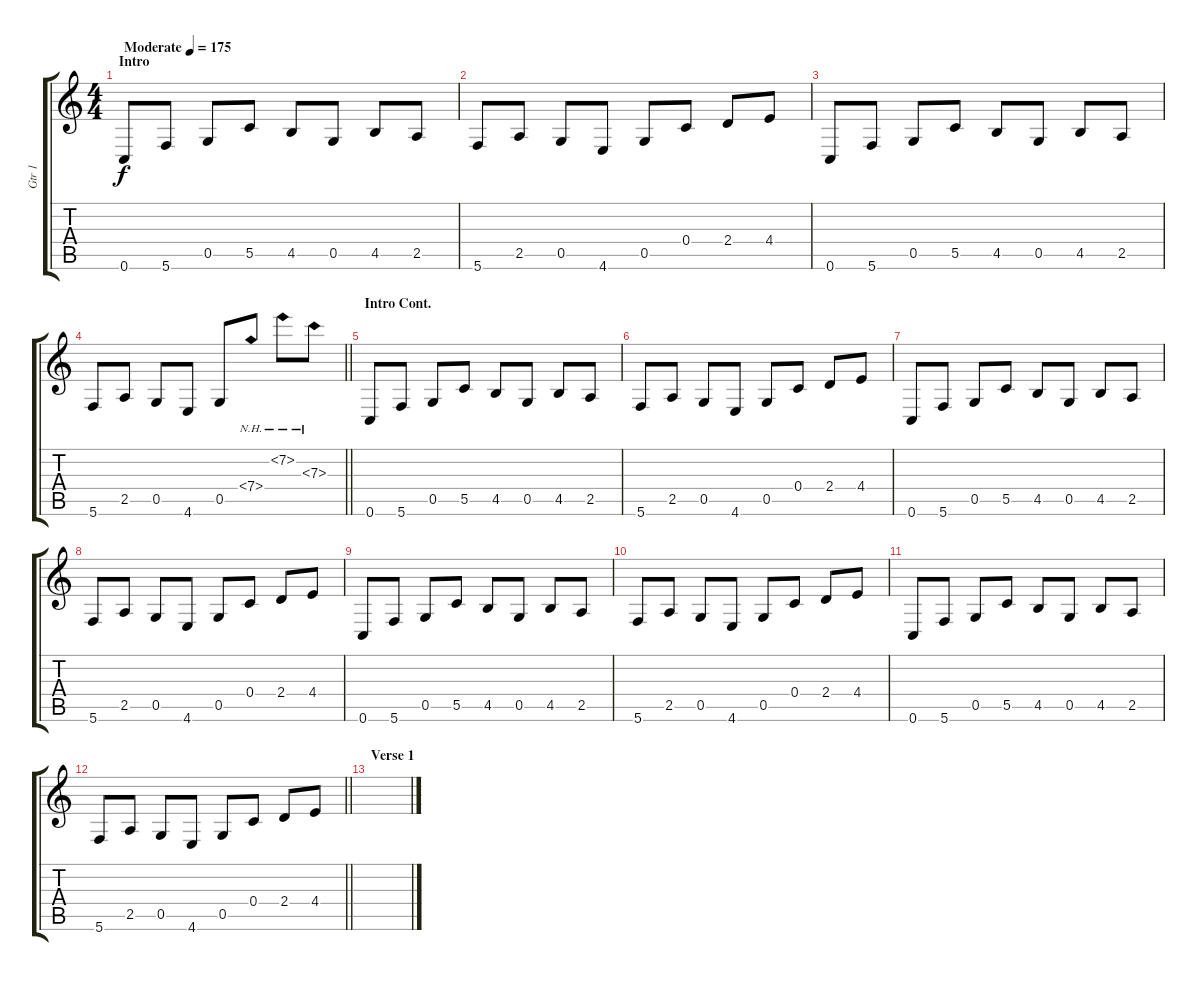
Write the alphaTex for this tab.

\track ("Gtr 1" "Gtr 1") {instrument overdrivenguitar}
\staff {score tabs}
\tuning (D4 A3 F3 C3 G2 C2) {hide}
\ts (4 4)
\section ("" "Intro")
\tempo (175 "Moderate")
\clef g2
\ks c
0.6.8{dy f instrument overdrivenguitar} 5.6.8 0.5.8 5.5.8 4.5.8 0.5.8 4.5.8 2.5.8 |
5.6.8 2.5.8 0.5.8 4.6.8 0.5.8 0.4.8 2.4.8 4.4.8 |
0.6.8 5.6.8 0.5.8 5.5.8 4.5.8 0.5.8 4.5.8 2.5.8 |
\barLineRight lightlight
5.6.8 2.5.8 0.5.8 4.6.8 0.5.8 7.4{nh}.8 7.2{nh}.8 7.3{nh}.8 |
\section ("" "Intro Cont.")
0.6.8 5.6.8 0.5.8 5.5.8 4.5.8 0.5.8 4.5.8 2.5.8 |
5.6.8 2.5.8 0.5.8 4.6.8 0.5.8 0.4.8 2.4.8 4.4.8 |
0.6.8 5.6.8 0.5.8 5.5.8 4.5.8 0.5.8 4.5.8 2.5.8 |
5.6.8 2.5.8 0.5.8 4.6.8 0.5.8 0.4.8 2.4.8 4.4.8 |
0.6.8 5.6.8 0.5.8 5.5.8 4.5.8 0.5.8 4.5.8 2.5.8 |
5.6.8 2.5.8 0.5.8 4.6.8 0.5.8 0.4.8 2.4.8 4.4.8 |
0.6.8 5.6.8 0.5.8 5.5.8 4.5.8 0.5.8 4.5.8 2.5.8 |
\barLineRight lightlight
5.6.8 2.5.8 0.5.8 4.6.8 0.5.8 0.4.8 2.4.8 4.4.8 |
\section ("" "Verse 1")
